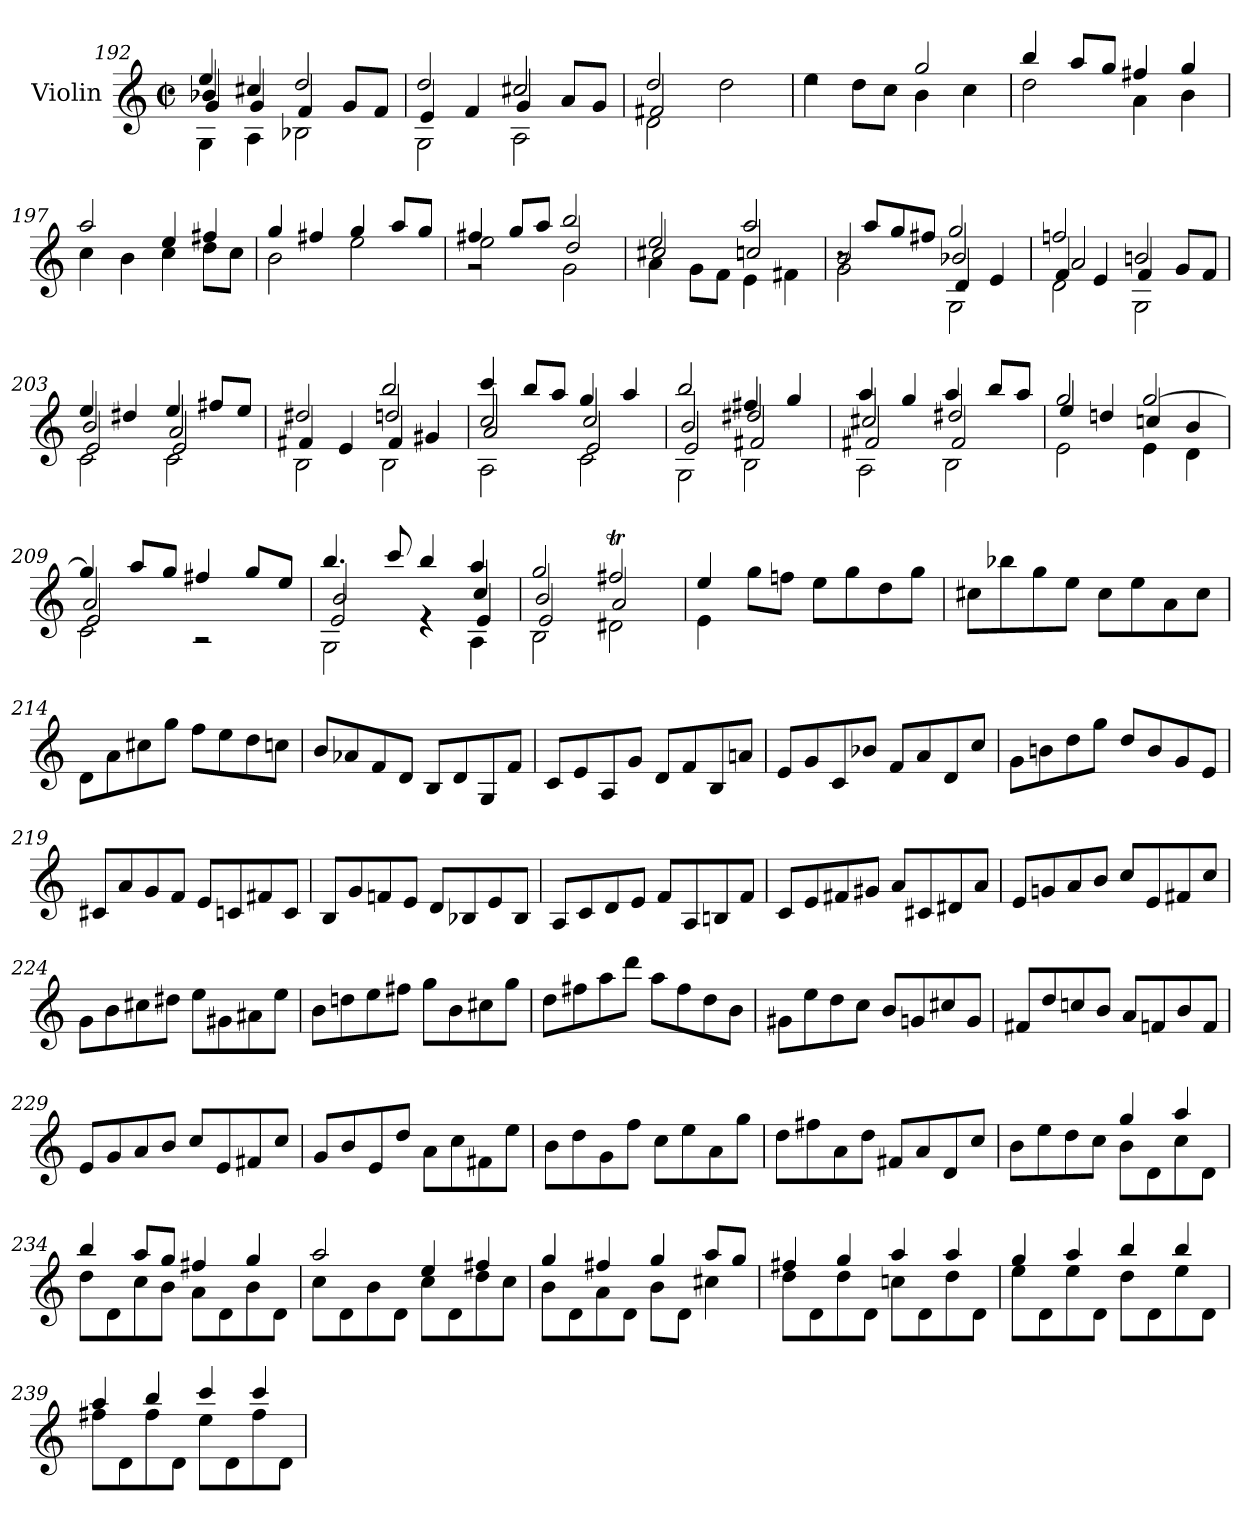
**kern
*part1
*staff1
*I"Violin
*I'Vln.
*clefG2
*k[]
*M2/2
*met(c|)
=192
*^
*	*^
*	*	*^
4ee/	4G\	4b-X/	4g/
4cc#X/	4A\	4g/	4ryy
2dd/	2B-X\	4f/	2ryy
.	.	8g/L	.
.	.	8f/J	.
*	*	*v	*v
=193	=193	=193
2dd/	2G\	4e/
.	.	4f/
2cc#X/	2A\	4g/
.	.	8a/L
.	.	8g/J
!!LO:PB:g=z	!!	!!
=194	=194	=194
2dd/	2d\	2f#X/
2ryy	2dd\	2ryy
*	*v	*v
=195	=195
2rdd	4ee\
.	8dd\L
.	8cc\J
2gg/	4b\
.	4cc\
=196	=196
4bb/	2dd\
8aa/L	.
8gg/J	.
4ff#X/	4a\
4gg/	4b\
=197	=197
2aa/	4cc\
.	4b\
4ee/	4cc\
4ff#X/	8dd\L
.	8cc\J
=198	=198
4gg/	2b\
4ff#X/	.
4gg/	2ee\
8aa/L	.
8gg/J	.
=199	=199
*	*^
4ff#X/	2rg	2ee\
8gg/L	.	.
8aa/J	.	.
2bb/	2g\	2dd/
=200	=200	=200
2ee/	4a\	2cc#X/
.	8g\L	.
.	8f\J	.
2aa/	4e\	2ccn/
.	4f#X\	.
=201	=201	=201
*	*	*^
8r	2g\	2b/	2ryy
8aa/L	.	.	.
8gg/	.	.	.
8ff#X/J	.	.	.
2gg/	2G\	2b-X/	4d/
.	.	.	4e/
!!LO:LB:g=z	!!	!!	!!
=202	=202	=202	=202
2ffn/	2d\	4f/	2a/
.	.	4e/	.
2bn/	2G\	4f/	2ryy
.	.	8g/L	.
.	.	8f/J	.
=203	=203	=203	=203
4ee/	2c\	2b/	2e/
4dd#X/	.	.	.
4ee/	2c\	2a/	2e/
8ff#X/L	.	.	.
8ee/J	.	.	.
=204	=204	=204	=204
2ryy	2B\	2dd#X/	4f#X/
.	.	.	4e/
2bb/	2B\	2ddn/	4f#/
.	.	.	4g#X/
=205	=205	=205	=205
4ccc/	2A\	2cc/	2a/
8bb/L	.	.	.
8aa/J	.	.	.
4gg/	2c\	2cc/	2e/
4aa/	.	.	.
=206	=206	=206	=206
2bb/	2G\	2b/	2e/
4ff#X/	2B\	2dd#X/	2f#X/
4gg/	.	.	.
=207	=207	=207	=207
4aa/	2A\	2cc#X/	2f#X/
4gg/	.	.	.
4aa/	2B\	2dd#X/	2f#/
8bb/L	.	.	.
8aa/J	.	.	.
*	*	*v	*v
=208	=208	=208
2gg/	2e\	4ee/
.	.	4ddn/
[2gg/	4e\	4ccn/
.	4d\	4b/
!!LO:LB:g=z	!!	!!
=209	=209	=209
*	*	*^
4gg/]	2c\	2a/	2e/
8aa/L	.	.	.
8gg/J	.	.	.
4ff#X/	2r	2ryy	2ryy
8gg/L	.	.	.
8ee/J	.	.	.
=210	=210	=210	=210
4.bb/	2G\	2b/	2e/
8ccc/	.	.	.
4bb/	4re	4re	4ryy
4aa/	4A\	4cc/	4e/
=211	=211	=211	=211
2gg/	2B\	2b/	2e/
2ff#Xt/	2d#X\	2a/	2ryy
*	*v	*v	*v
=212	=212
4ee/	4e\
8gg\L	4ryy
8ffn\J	.
8ee\L	2ryy
8gg\	.
8dd\	.
8gg\J	.
*v	*v
=213
8cc#X\L
8bb-X\
8gg\
8ee\J
8cc#\L
8ee\
8a\
8cc#\J
=214
8d\L
8a\
8cc#X\
8gg\J
8ff\L
8ee\
8dd\
8ccn\J
!!LO:LB:g=z
=215
8b/L
8a-X/
8f/
8d/J
8B/L
8d/
8G/
8f/J
=216
8c/L
8e/
8A/
8g/J
8d/L
8f/
8B/
8an/J
=217
8e/L
8g/
8c/
8b-X/J
8f/L
8a/
8d/
8cc/J
=218
8g\L
8bn\
8dd\
8gg\J
8dd/L
8b/
8g/
8e/J
=219
8c#X/L
8a/
8g/
8f/J
8e/L
8cn/
8f#X/
8c/J
!!LO:LB:g=z
=220
8B/L
8g/
8fn/
8e/J
8d/L
8B-X/
8e/
8B-/J
=221
8A/L
8c/
8d/
8e/J
8f/L
8A/
8Bn/
8f/J
=222
8c/L
8e/
8f#X/
8g#X/J
8a/L
8c#X/
8d#X/
8a/J
=223
8e/L
8gn/
8a/
8b/J
8cc/L
8e/
8f#X/
8cc/J
=224
8g\L
8b\
8cc#X\
8dd#X\J
8ee\L
8g#X\
8a#X\
8ee\J
!!LO:LB:g=z
=225
8b\L
8ddn\
8ee\
8ff#X\J
8gg\L
8b\
8cc#X\
8gg\J
=226
8dd\L
8ff#X\
8aa\
8ddd\J
8aa\L
8ff#\
8dd\
8b\J
=227
8g#X\L
8ee\
8dd\
8cc\J
8b/L
8gn/
8cc#X/
8g/J
=228
8f#X/L
8dd/
8ccn/
8b/J
8a/L
8fn/
8b/
8f/J
=229
8e/L
8g/
8a/
8b/J
8cc/L
8e/
8f#X/
8cc/J
!!LO:LB:g=z
=230
8g/L
8b/
8e/
8dd/J
8a\L
8cc\
8f#X\
8ee\J
=231
8b\L
8dd\
8g\
8ff\J
8cc\L
8ee\
8a\
8gg\J
=232
8dd\L
8ff#X\
8a\
8dd\J
8f#X/L
8a/
8d/
8cc/J
=233
*^
2ryy	8b\L
.	8ee\
.	8dd\
.	8cc\J
4gg/	8b\L
.	8d\
4aa/	8cc\
.	8d\J
=234	=234
4bb/	8dd\L
.	8d\
8aa/L	8cc\
8gg/J	8b\J
4ff#X/	8a\L
.	8d\
4gg/	8b\
.	8d\J
!!LO:LB:g=z	!!
=235	=235
2aa/	8cc\L
.	8d\
.	8b\
.	8d\J
4ee/	8cc\L
.	8d\
4ff#X/	8dd\
.	8cc\J
=236	=236
4gg/	8b\L
.	8d\
4ff#X/	8a\
.	8d\J
4gg/	8b\L
.	8d\J
8aa/L	4cc#X\
8gg/J	.
=237	=237
4ff#X/	8dd\L
.	8d\
4gg/	8dd\
.	8d\J
4aa/	8ccn\L
.	8d\
4aa/	8dd\
.	8d\J
=238	=238
4gg/	8ee\L
.	8d\
4aa/	8ee\
.	8d\J
4bb/	8dd\L
.	8d\
4bb/	8ee\
.	8d\J
=239	=239
4aa/	8ff#X\L
.	8d\
4bb/	8ff#\
.	8d\J
4ccc/	8ee\L
.	8d\
4ccc/	8ff#\
.	8d\J
*v	*v
=
*-
